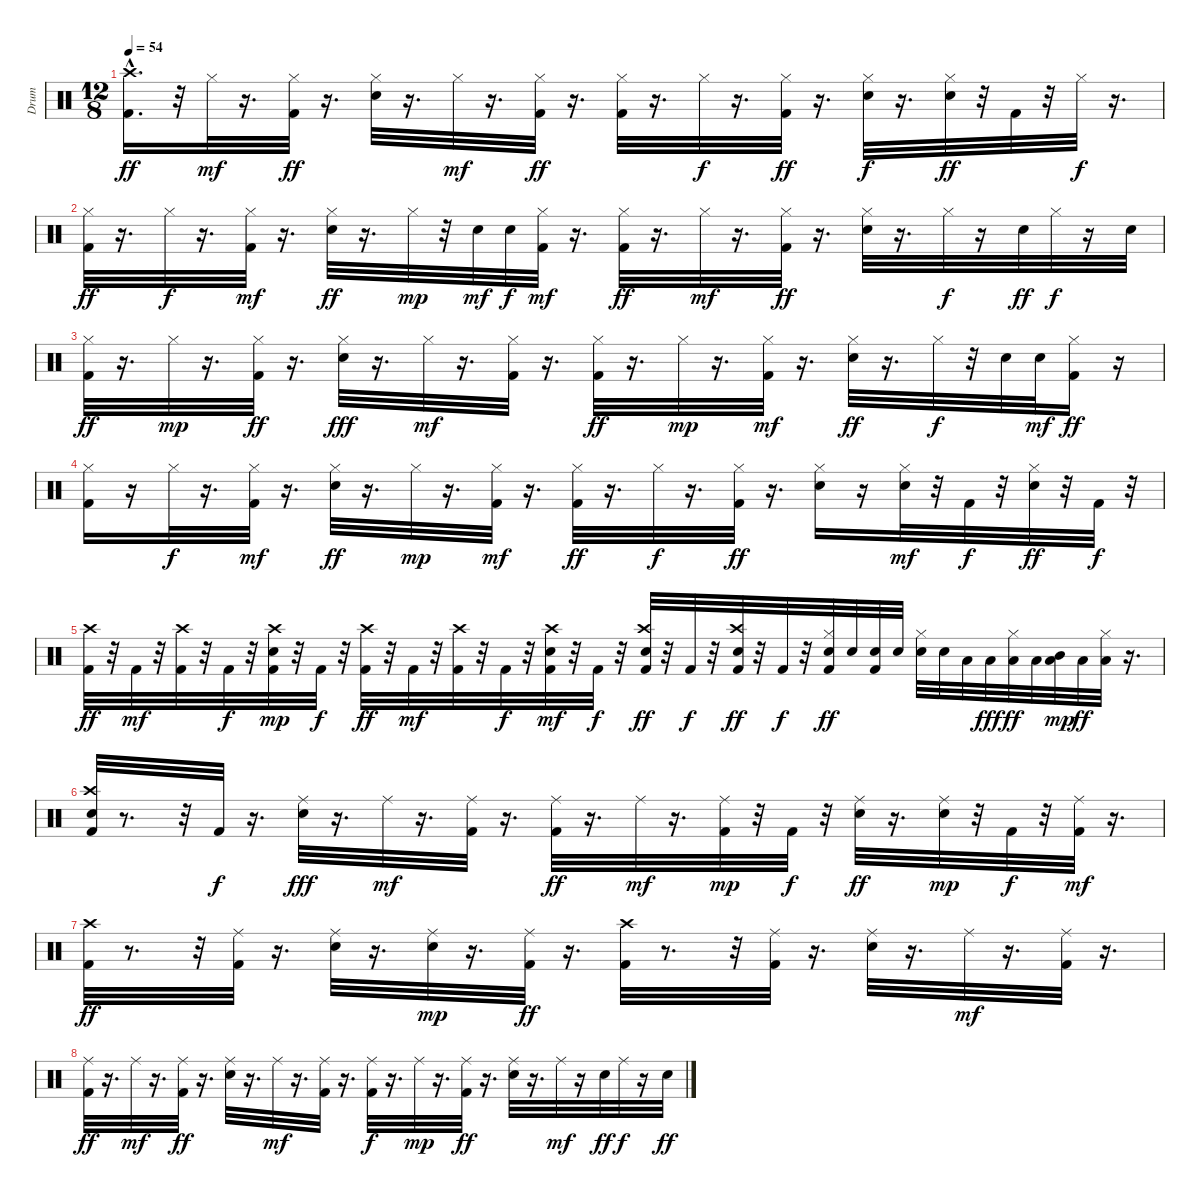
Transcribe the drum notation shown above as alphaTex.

\track ("Drum" "Drum") {instrument percussion}
\staff {score}
\articulation defaults
\ts (12 8)
\tempo 54
\clef neutral
\ks c
("Kick (hit) 2"{hac} "Crash high (hit)").16{d dy ff} r.32 "Hi-Hat (closed)".32{dy mf} r.16{d} ("Kick (hit) 2" "Hi-Hat (closed)").32{dy ff} r.16{d} ("Hi-Hat (closed)" "Electric Snare (hit)").32 r.16{d} "Hi-Hat (closed)".32{dy mf} r.16{d} ("Hi-Hat (closed)" "Kick (hit) 2").32{dy ff} r.16{d} ("Kick (hit) 2" "Hi-Hat (closed)").32 r.16{d} "Hi-Hat (closed)".32{dy f} r.16{d} ("Hi-Hat (closed)" "Kick (hit) 2").32{dy ff} r.16{d} ("Hi-Hat (closed)" "Electric Snare (hit)").32{dy f} r.16{d} ("Electric Snare (hit)" "Hi-Hat (closed)").32{dy ff} r.32 "Kick (hit) 2".32 r.32 "Hi-Hat (closed)".32{dy f} r.16{d} |
("Hi-Hat (closed)" "Kick (hit) 2").32{dy ff} r.16{d} "Hi-Hat (closed)".32{dy f} r.16{d} ("Kick (hit) 2" "Hi-Hat (closed)").32{dy mf} r.16{d} ("Electric Snare (hit)" "Hi-Hat (closed)").32{dy ff} r.16{d} "Hi-Hat (closed)".32{dy mp} r.32 "Electric Snare (hit)".32{dy mf} "Electric Snare (hit)".32{dy f} ("Kick (hit) 2" "Hi-Hat (closed)").32{dy mf} r.16{d} ("Kick (hit) 2" "Hi-Hat (closed)").32{dy ff} r.16{d} "Hi-Hat (closed)".32{dy mf} r.16{d} ("Kick (hit) 2" "Hi-Hat (closed)").32{dy ff} r.16{d} ("Electric Snare (hit)" "Hi-Hat (closed)").32 r.16{d} "Hi-Hat (closed)".32{dy f} r.16 "Electric Snare (hit)".32{dy ff} "Hi-Hat (closed)".32{dy f} r.16 "Electric Snare (hit)".32 |
("Kick (hit) 2" "Hi-Hat (closed)").32{dy ff} r.16{d} "Hi-Hat (closed)".32{dy mp} r.16{d} ("Kick (hit) 2" "Hi-Hat (closed)").32{dy ff} r.16{d} ("Electric Snare (hit)" "Hi-Hat (closed)").32{dy fff} r.16{d} "Hi-Hat (closed)".32{dy mf} r.16{d} ("Kick (hit) 2" "Hi-Hat (closed)").32 r.16{d} ("Kick (hit) 2" "Hi-Hat (closed)").32{dy ff} r.16{d} "Hi-Hat (closed)".32{dy mp} r.16{d} ("Kick (hit) 2" "Hi-Hat (closed)").32{dy mf} r.16{d} ("Electric Snare (hit)" "Hi-Hat (closed)").32{dy ff} r.16{d} "Hi-Hat (closed)".32{dy f} r.32 "Electric Snare (hit)".32 "Electric Snare (hit)".32{dy mf} ("Kick (hit) 2" "Hi-Hat (closed)").16{dy ff} r.16 |
("Kick (hit) 2" "Hi-Hat (closed)").16 r.16 "Hi-Hat (closed)".32{dy f} r.16{d} ("Kick (hit) 2" "Hi-Hat (closed)").32{dy mf} r.16{d} ("Electric Snare (hit)" "Hi-Hat (closed)").32{dy ff} r.16{d} "Hi-Hat (closed)".32{dy mp} r.16{d} ("Kick (hit) 2" "Hi-Hat (closed)").32{dy mf} r.16{d} ("Kick (hit) 2" "Hi-Hat (closed)").32{dy ff} r.16{d} "Hi-Hat (closed)".32{dy f} r.16{d} ("Kick (hit) 2" "Hi-Hat (closed)").32{dy ff} r.16{d} ("Electric Snare (hit)" "Hi-Hat (closed)").16 r.16 ("Electric Snare (hit)" "Hi-Hat (closed)").32{dy mf} r.32 "Kick (hit) 2".32{dy f} r.32 ("Electric Snare (hit)" "Hi-Hat (closed)").32{dy ff} r.32 "Kick (hit) 2".32{dy f} r.32 |
("Kick (hit) 2" "Crash high (hit)").32{dy ff} r.32 "Kick (hit) 2".32{dy mf} r.32 ("Kick (hit) 2" "Crash high (hit)").32 r.32 "Kick (hit) 2".32{dy f} r.32 ("Electric Snare (hit)" "Kick (hit) 2" "Crash high (hit)").32{dy mp} r.32 "Kick (hit) 2".32{dy f} r.32 ("Crash high (hit)" "Kick (hit) 2").32{dy ff} r.32 "Kick (hit) 2".32{dy mf} r.32 ("Kick (hit) 2" "Crash high (hit)").32 r.32 "Kick (hit) 2".32{dy f} r.32 ("Electric Snare (hit)" "Kick (hit) 2" "Crash high (hit)").32{dy mf} r.32 "Kick (hit) 2".32{dy f} r.32 ("Kick (hit) 2" "Electric Snare (hit)" "Crash high (hit)").32{dy ff} r.32 "Kick (hit) 2".32{dy f} r.32 ("Kick (hit) 2" "Electric Snare (hit)" "Crash high (hit)").32{dy ff} r.32 "Kick (hit) 2".32{dy f} r.32 ("Kick (hit) 2" "Electric Snare (hit)" "Hi-Hat (closed)").32{dy ff} "Electric Snare (hit)".32 ("Kick (hit) 2" "Electric Snare (hit)").32 "Electric Snare (hit)".32 ("Electric Snare (hit)" "Hi-Hat (closed)").32 "Electric Snare (hit)".32 "Low Tom (hit)".32 "Low Tom (hit)".32{dy fff} ("Low Tom (hit)" "Hi-Hat (closed)").32{dy ff} "Low Tom (hit)".32 ("Low Tom (hit)" "Mid Tom (hit)").32{dy mp} "Low Tom (hit)".32{dy ff} ("Low Tom (hit)" "Hi-Hat (closed)").32 r.16{d} |
("Crash high (hit)" "Electric Snare (hit)" "Kick (hit) 2").32 r.8{d} r.32 "Kick (hit) 2".32{dy f} r.16{d} ("Ride (middle)" "Electric Snare (hit)").32{dy fff} r.16{d} "Ride (middle)".32{dy mf} r.16{d} ("Ride (middle)" "Kick (hit) 2").32 r.16{d} ("Ride (middle)" "Kick (hit) 2").32{dy ff} r.16{d} "Ride (middle)".32{dy mf} r.16{d} ("Ride (middle)" "Kick (hit) 2").32{dy mp} r.32 "Kick (hit) 2".32{dy f} r.32 ("Ride (middle)" "Electric Snare (hit)").32{dy ff} r.16{d} ("Electric Snare (hit)" "Ride (middle)").32{dy mp} r.32 "Kick (hit) 2".32{dy f} r.32 ("Ride (middle)" "Kick (hit) 2").32{dy mf} r.16{d} |
("Crash high (hit)" "Kick (hit) 2").32{dy ff} r.8{d} r.32 ("Ride (middle)" "Kick (hit) 2").32 r.16{d} ("Ride (middle)" "Electric Snare (hit)").32 r.16{d} ("Electric Snare (hit)" "Ride (middle)").32{dy mp} r.16{d} ("Ride (middle)" "Kick (hit) 2").32{dy ff} r.16{d} ("Crash high (hit)" "Kick (hit) 2").32 r.8{d} r.32 ("Ride (middle)" "Kick (hit) 2").32 r.16{d} ("Electric Snare (hit)" "Ride (middle)").32 r.16{d} "Ride (middle)".32{dy mf} r.16{d} ("Ride (middle)" "Kick (hit) 2").32 r.16{d} |
("Ride (middle)" "Kick (hit) 2").32{dy ff} r.16{d} "Ride (middle)".32{dy mf} r.16{d} ("Ride (middle)" "Kick (hit) 2").32{dy ff} r.16{d} ("Ride (middle)" "Electric Snare (hit)").32 r.16{d} "Ride (middle)".32{dy mf} r.16{d} ("Ride (middle)" "Kick (hit) 2").32 r.16{d} ("Ride (middle)" "Kick (hit) 2").32{dy f} r.16{d} "Ride (middle)".32{dy mp} r.16{d} ("Ride (middle)" "Kick (hit) 2").32{dy ff} r.16{d} ("Electric Snare (hit)" "Ride (middle)").32 r.16{d} "Ride (middle)".32{dy mf} r.16 "Electric Snare (hit)".32{dy ff} "Ride (middle)".32{dy f} r.16 "Electric Snare (hit)".32{dy ff}
